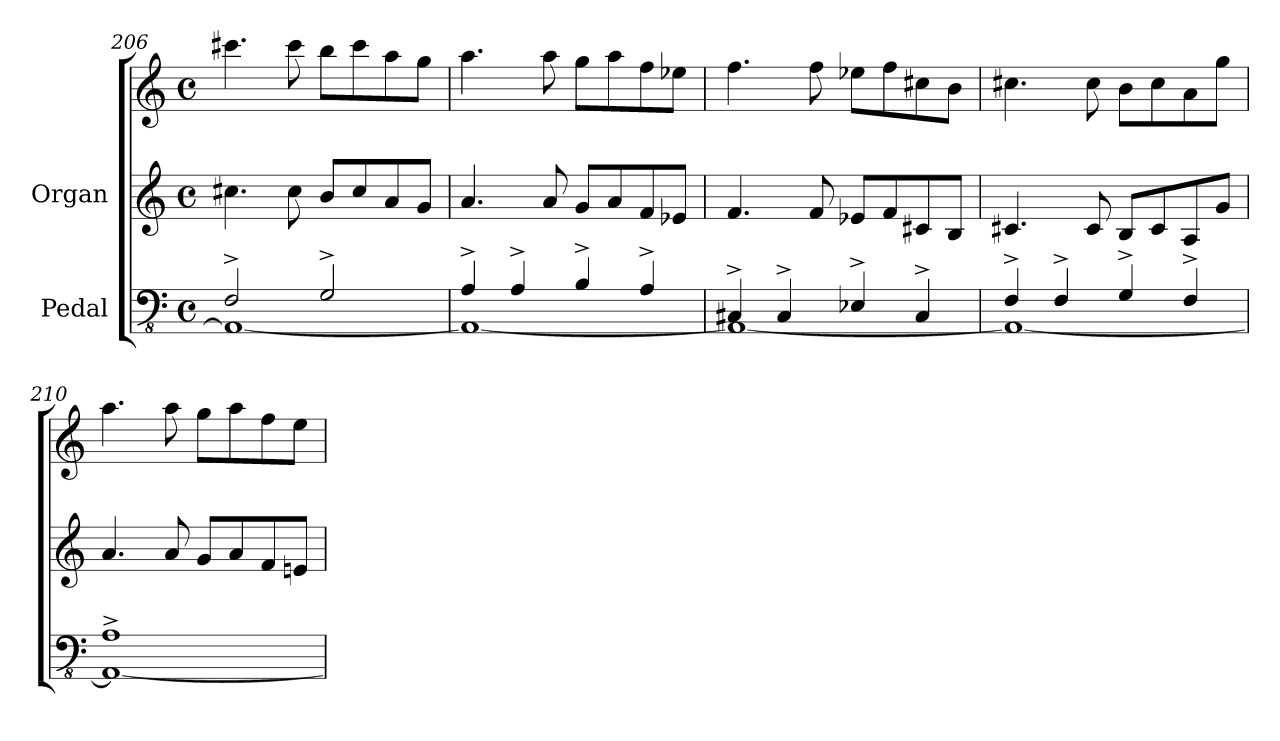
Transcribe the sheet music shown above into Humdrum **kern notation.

**kern	**kern	**kern
*part2	*part1	*part1
*staff3	*staff2	*staff1
*I"Pedal	*I"Organ	*
*clefFv4	*clefG2	*clefG2
*k[]	*k[]	*k[]
*M4/4	*M4/4	*M4/4
*met(c)	*met(c)	*met(c)
=206	=206	=206
*^	*	*
2FF^/	1AAA_	4.cc#X\	4.ccc#X\
.	.	8cc#\	8ccc#\
2GG^/	.	8b/L	8bb\L
.	.	8cc#/	8ccc#\
.	.	8a/	8aa\
.	.	8g/J	8gg\J
=207	=207	=207	=207
4AA^/	1AAA_	4.a/	4.aa\
4AA^/	.	.	.
.	.	8a/	8aa\
4BB^/	.	8g/L	8gg\L
.	.	8a/	8aa\
4AA^/	.	8f/	8ff\
.	.	8e-X/J	8ee-X\J
!!LO:PB:g=z
=208	=208	=208	=208
4CC#X^/	1AAA_	4.f/	4.ff\
4CC#^/	.	.	.
.	.	8f/	8ff\
4EE-X^/	.	8e-X/L	8ee-X\L
.	.	8f/	8ff\
4CC#^/	.	8c#X/	8cc#X\
.	.	8B/J	8b\J
=209	=209	=209	=209
4FF^/	1AAA_	4.c#X/	4.cc#X\
4FF^/	.	.	.
.	.	8c#/	8cc#\
4GG^/	.	8B/L	8b\L
.	.	8c#/	8cc#\
4FF^/	.	8A/	8a\
.	.	8g/J	8gg\J
=210	=210	=210	=210
1AA^	1AAA_	4.a/	4.aa\
.	.	8a/	8aa\
.	.	8g/L	8gg\L
.	.	8a/	8aa\
.	.	8f/	8ff\
.	.	8en/J	8ee\J
*v	*v	*	*
=	=	=
*-	*-	*-
